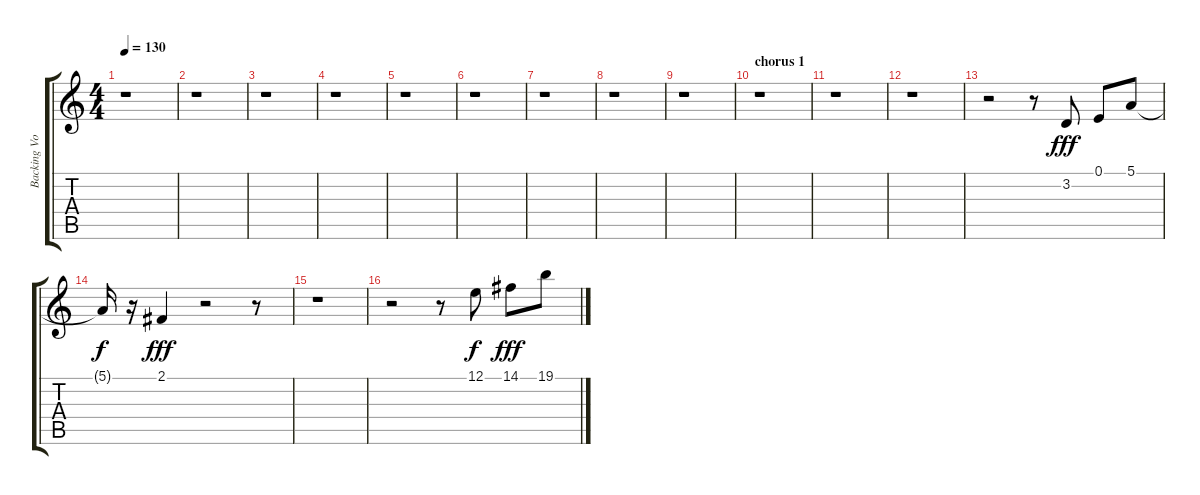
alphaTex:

\track ("Backing Vocals 2" "Backing Vo") {instrument choiraahs}
\staff {score tabs}
\tuning (E4 B3 G3 D3 A2 E2) {hide}
\ts (4 4)
\tempo 130
\clef g2
\ks c
r.1{dy fff} |
r.1 |
r.1 |
r.1 |
r.1 |
r.1 |
r.1 |
r.1 |
r.1 |
\section ("" "chorus 1")
r.1 |
r.1 |
r.1 |
r.2 r.8 3.2.8 0.1.8 5.1.8 |
5.1{t}.16{dy f} r.16 2.1.4{dy fff} r.2 r.8 |
r.1 |
r.2 r.8 12.1.8{dy f} 14.1.8{dy fff} 19.1.8
